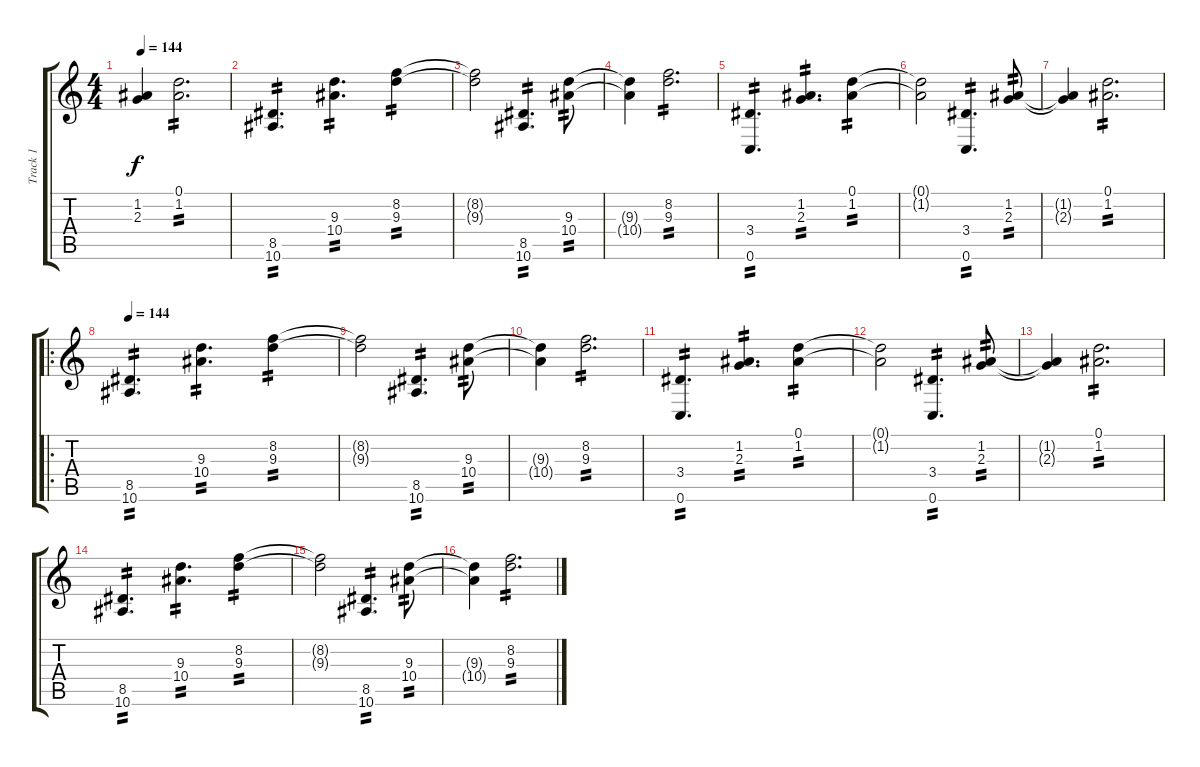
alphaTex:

\track ("Track 1" "Track 1") {instrument electricguitarjazz}
\staff {score tabs}
\tuning (D4 A3 F3 C3 G2 C2) {hide}
\ts (4 4)
\tempo 144
\clef g2
\ks c
(1.2{t} 2.3{t}).4{dy f} (0.1 1.2).2{d tp 2} |
(8.5 10.6).4{d tp 2} (9.3 10.4).4{d tp 2} (8.2 9.3).4{tp 2} |
(8.2{t} 9.3{t}).2 (8.5 10.6).4{d tp 2} (9.3 10.4).8{tp 2} |
(9.3{t} 10.4{t}).4 (8.2 9.3).2{d tp 2} |
(3.4 0.6).4{d tp 2} (1.2 2.3).4{d tp 2} (0.1 1.2).4{tp 2} |
(0.1{t} 1.2{t}).2 (3.4 0.6).4{d tp 2} (1.2 2.3).8{tp 2} |
(1.2{t} 2.3{t}).4 (0.1 1.2).2{d tp 2} |
\ro
\tempo 144
(8.5 10.6).4{d tp 2} (9.3 10.4).4{d tp 2} (8.2 9.3).4{tp 2} |
(8.2{t} 9.3{t}).2 (8.5 10.6).4{d tp 2} (9.3 10.4).8{tp 2} |
(9.3{t} 10.4{t}).4 (8.2 9.3).2{d tp 2} |
(3.4 0.6).4{d tp 2} (1.2 2.3).4{d tp 2} (0.1 1.2).4{tp 2} |
(0.1{t} 1.2{t}).2 (3.4 0.6).4{d tp 2} (1.2 2.3).8{tp 2} |
(1.2{t} 2.3{t}).4 (0.1 1.2).2{d tp 2} |
(8.5 10.6).4{d tp 2} (9.3 10.4).4{d tp 2} (8.2 9.3).4{tp 2} |
(8.2{t} 9.3{t}).2 (8.5 10.6).4{d tp 2} (9.3 10.4).8{tp 2} |
(9.3{t} 10.4{t}).4 (8.2 9.3).2{d tp 2}
